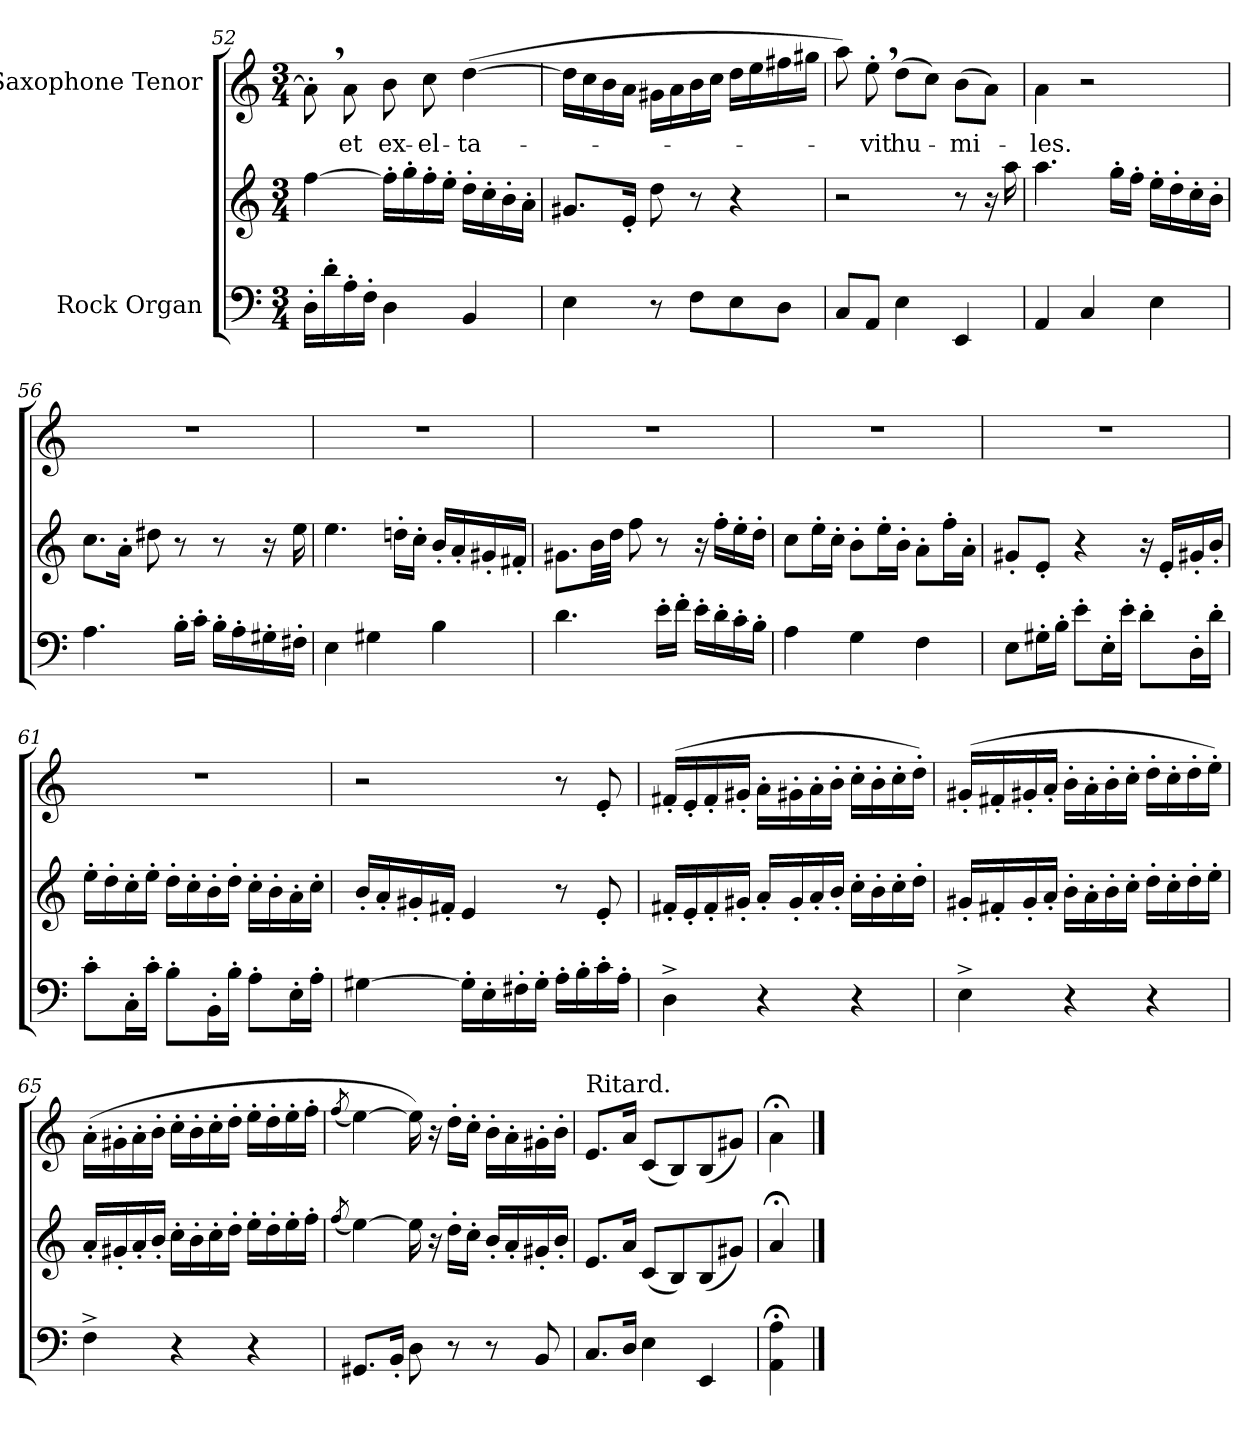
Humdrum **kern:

**kern	**kern	**kern	**text
*part2	*part2	*part1	*part1
*staff3	*staff2	*staff1	*staff1
*I"Rock Organ	*	*I"Saxophone Tenor	*
*clefF4	*clefG2	*clefG2	*
*	*	*ITrd8c14	*
*k[]	*k[]	*k[]	*
*M3/4	*M3/4	*M3/4	*
=52	=52	=52	=52
16D'\LL	[4ff\	8A',\]	.
16d'\	.	.	.
!	!	!	!LO:LY:b
16A'\	.	8A\	et
16F'\JJ	.	.	.
!	!	!	!LO:LY:b
4D\	16ff'\LL]	8B\	ex-
.	16gg'\	.	.
!	!	!	!LO:LY:b
.	16ff'\	8c\	-el-
.	16ee'\JJ	.	.
!	!	!	!LO:LY:b
4BB/	16dd'\LL	(>[4d\	-ta-
.	16cc'\	.	.
.	16b'\	.	.
.	16a'\JJ	.	.
!!LO:PB:g=z
=53	=53	=53	=53
4E\	8.g#X/L	16d\LL]	.
.	.	16c\	.
.	.	16B\	.
.	16e'/Jk	16A\JJ	.
8r	8dd\	16G#X\LL	.
.	.	16A\	.
8F\L	8r	16B\	.
.	.	16c\JJ	.
8E\	4r	16d\LL	.
.	.	16e\	.
8D\J	.	16f#X\	.
.	.	16g#X\JJ	.
=54	=54	=54	=54
8C/L	2r	8a\)	.
!	!	!	!LO:LY:b
8AA/J	.	8e',\	vit
!	!	!	!LO:LY:b
4E\	.	(>8d\L	hu-
.	.	8c\J)	.
!	!	!	!LO:LY:b
4EE/	8r	(>8B\L	-mi-
.	16r	8A\J)	.
.	16aa\	.	.
=55	=55	=55	=55
!	!	!	!LO:LY:b
4AA/	4.aa\	4A\	-les.
4C/	.	2r	.
.	16gg'\LL	.	.
.	16ff'\JJ	.	.
4E\	16ee'\LL	.	.
.	16dd'\	.	.
.	16cc'\	.	.
.	16b'\JJ	.	.
=56	=56	=56	=56
4.A\	8.cc\L	2.r	.
.	16a'\Jk	.	.
.	8dd#X\	.	.
16B'\LL	8r	.	.
16c'\JJ	.	.	.
16B'\LL	8r	.	.
16A'\	.	.	.
16G#X'\	16r	.	.
16F#X'\JJ	16ee\	.	.
=57	=57	=57	=57
4E\	4.ee\	2.r	.
4G#X\	.	.	.
.	16ddn'\LL	.	.
.	16cc'\JJ	.	.
4B\	16b'/LL	.	.
.	16a'/	.	.
.	16g#X'/	.	.
.	16f#X'/JJ	.	.
!!LO:LB:g=z
=58	=58	=58	=58
4.d\	8.g#X\L	2.r	.
.	32b\LL	.	.
.	32dd\JJJ	.	.
.	8ff\	.	.
16e'\LL	8r	.	.
16f'\JJ	.	.	.
16e'\LL	16r	.	.
16d'\	16ff'\LL	.	.
16c'\	16ee'\	.	.
16B'\JJ	16dd'\JJ	.	.
=59	=59	=59	=59
4A\	8cc\L	2.r	.
.	16ee'\L	.	.
.	16cc'\JJ	.	.
4G\	8b'\L	.	.
.	16ee'\L	.	.
.	16b'\JJ	.	.
4F\	8a'\L	.	.
.	16ff'\L	.	.
.	16a'\JJ	.	.
=60	=60	=60	=60
8E\L	8g#X'/L	2.r	.
16G#X'\L	8e'/J	.	.
16B'\JJ	.	.	.
8e'\L	4r	.	.
16E'\L	.	.	.
16e'\JJ	.	.	.
8d'\L	16r	.	.
.	16e'/LL	.	.
16D'\L	16g#X'/	.	.
16d'\JJ	16b'/JJ	.	.
=61	=61	=61	=61
8c'\L	16ee'\LL	2.r	.
.	16dd'\	.	.
16C'\L	16cc'\	.	.
16c'\JJ	16ee'\JJ	.	.
8B'\L	16dd'\LL	.	.
.	16cc'\	.	.
16BB'\L	16b'\	.	.
16B'\JJ	16dd'\JJ	.	.
8A'\L	16cc'\LL	.	.
.	16b'\	.	.
16E'\L	16a'\	.	.
16A'\JJ	16cc'\JJ	.	.
!!LO:LB:g=z
=62	=62	=62	=62
[4G#X\	16b'/LL	2r	.
.	16a'/	.	.
.	16g#X'/	.	.
.	16f#X'/JJ	.	.
16G#'\LL]	4e/	.	.
16E'\	.	.	.
16F#X'\	.	.	.
16G#'\JJ	.	.	.
16A'\LL	8r	8r	.
16B'\	.	.	.
16c'\	8e'/	8E'/	.
16A'\JJ	.	.	.
=63	=63	=63	=63
4D^\	16f#X'/LL	(>16F#X'/LL	.
.	16e'/	16E'/	.
.	16f#'/	16F#'/	.
.	16g#X'/JJ	16G#X'/JJ	.
4r	16a'/LL	16A'\LL	.
.	16g#'/	16G#X'\	.
.	16a'/	16A'\	.
.	16b'/JJ	16B'\JJ	.
4r	16cc'\LL	16c'\LL	.
.	16b'\	16B'\	.
.	16cc'\	16c'\	.
.	16dd'\JJ	16d'\JJ)	.
=64	=64	=64	=64
4E^\	16g#X'/LL	(>16G#X'/LL	.
.	16f#X'/	16F#X'/	.
.	16g#'/	16G#X'/	.
.	16a'/JJ	16A'/JJ	.
4r	16b'\LL	16B'\LL	.
.	16a'\	16A'\	.
.	16b'\	16B'\	.
.	16cc'\JJ	16c'\JJ	.
4r	16dd'\LL	16d'\LL	.
.	16cc'\	16c'\	.
.	16dd'\	16d'\	.
.	16ee'\JJ	16e'\JJ)	.
!!LO:LB:g=z
=65	=65	=65	=65
4F^\	16a'/LL	(>16A'\LL	.
.	16g#X'/	16G#X'\	.
.	16a'/	16A'\	.
.	16b'/JJ	16B'\JJ	.
4r	16cc'\LL	16c'\LL	.
.	16b'\	16B'\	.
.	16cc'\	16c'\	.
.	16dd'\JJ	16d'\JJ	.
4r	16ee'\LL	16e'\LL	.
.	16dd'\	16d'\	.
.	16ee'\	16e'\	.
.	16ff'\JJ	16f'\JJ	.
=66	=66	=66	=66
.	(<8qff/	(<8qf/	.
8.GG#X/L	[4ee\)	[4e\)	.
16BB'/Jk	.	.	.
8D\	16ee\]	16e\])	.
.	16r	16r	.
8r	16dd'\LL	16d'\LL	.
.	16cc'\JJ	16c'\JJ	.
8r	16b'/LL	16B'\LL	.
.	16a'/	16A'\	.
8BB/	16g#X'/	16G#X'\	.
.	16b'/JJ	16B'\JJ	.
=67	=67	=67	=67
*	*	*MM85	*
!	!	!LO:TX:t=Ritard.	!
8.C/L	8.e/L	8.E/L	.
16D/Jk	16a/Jk	16A/Jk	.
*	*	*MM80	*
4E\	(<8c/L	(<8C/L	.
.	8B/)	8BB/)	.
*	*	*MM75	*
4EE/	(<8B/	(<8BB/	.
*	*	*MM60	*
.	8g#X/J)	8G#X/J)	.
=68	=68	=68	=68
*	*	*MM30	*
4AA\;< 4A\;<	4a;</	4A;<\	.
==	==	==	==
*-	*-	*-	*-
